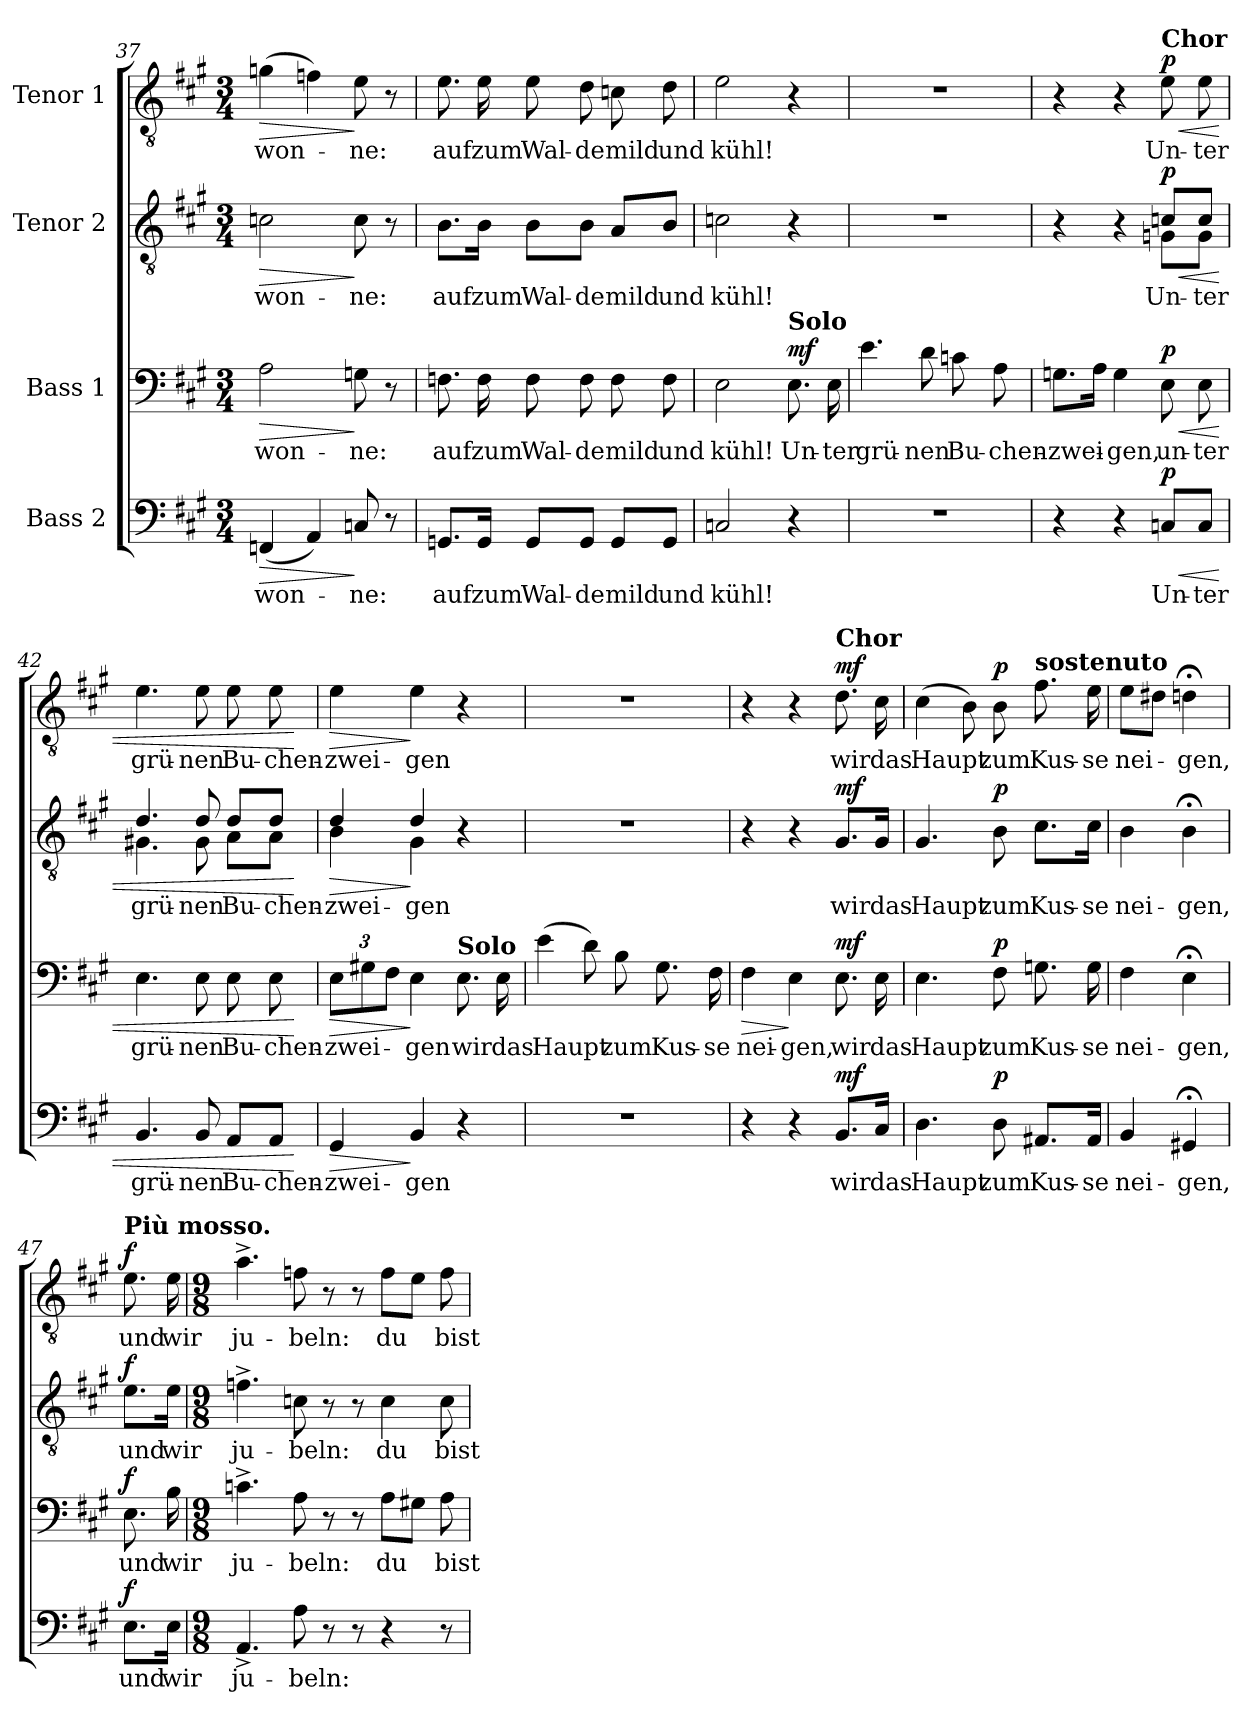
**kern	**text	**dynam	**kern	**text	**dynam	**kern	**text	**dynam	**kern	**text	**dynam
*part4	*part4	*part4	*part3	*part3	*part3	*part2	*part2	*part2	*part1	*part1	*part1
*staff4	*staff4	*staff4	*staff3	*staff3	*staff3	*staff2	*staff2	*staff2	*staff1	*staff1	*staff1
*I"Bass 2	*	*	*I"Bass 1	*	*	*I"Tenor 2	*	*	*I"Tenor 1	*	*
*clefF4	*	*	*clefF4	*	*	*clefGv2	*	*	*clefGv2	*	*
*k[f#c#g#]	*	*	*k[f#c#g#]	*	*	*k[f#c#g#]	*	*	*k[f#c#g#]	*	*
*M3/4	*	*	*M3/4	*	*	*M3/4	*	*	*M3/4	*	*
=37	=37	=37	=37	=37	=37	=37	=37	=37	=37	=37	=37
!	!LO:LY:b	!LO:HP:b	!	!LO:LY:b	!LO:HP:b	!	!LO:LY:b	!LO:HP:b	!	!LO:LY:b	!LO:HP:b
(4FFn/	won-	>	2A\	won-	>	2cn\	won-	>	(4gn\	-won-	>
4AA/)	.	.	.	.	.	.	.	.	4fn\)	.	.
!	!LO:LY:b	!	!	!LO:LY:b	!	!	!LO:LY:b	!	!	!LO:LY:b	!
8Cn/	-ne:	]	8Gn\	-ne:	]	8c\	-ne:	]	8e\	-ne:	]
8r	.	.	8r	.	.	8r	.	.	8r	.	.
!!LO:LB:g=z
=38	=38	=38	=38	=38	=38	=38	=38	=38	=38	=38	=38
!	!LO:LY:b	!	!	!LO:LY:b	!	!	!LO:LY:b	!	!	!LO:LY:b	!
8.GGn/L	auf	.	8.Fn\	auf	.	8.B\L	auf	.	8.e\	auf	.
!	!LO:LY:b	!	!	!LO:LY:b	!	!	!LO:LY:b	!	!	!LO:LY:b	!
16GG/Jk	zum	.	16F\	zum	.	16B\Jk	zum	.	16e\	zum	.
!	!LO:LY:b	!	!	!LO:LY:b	!	!	!LO:LY:b	!	!	!LO:LY:b	!
8GG/L	Wal-	.	8F\	Wal-	.	8B\L	Wal-	.	8e\	Wal-	.
!	!LO:LY:b	!	!	!LO:LY:b	!	!	!LO:LY:b	!	!	!LO:LY:b	!
8GG/J	-de	.	8F\	-de	.	8B\J	-de	.	8d\	-de	.
!	!LO:LY:b	!	!	!LO:LY:b	!	!	!LO:LY:b	!	!	!LO:LY:b	!
8GG/L	mild	.	8F\	mild	.	8A/L	mild	.	8cn\	mild	.
!	!LO:LY:b	!	!	!LO:LY:b	!	!	!LO:LY:b	!	!	!LO:LY:b	!
8GG/J	und	.	8F\	und	.	8B/J	und	.	8d\	und	.
=39	=39	=39	=39	=39	=39	=39	=39	=39	=39	=39	=39
!	!LO:LY:b	!	!	!LO:LY:b	!	!	!LO:LY:b	!	!	!LO:LY:b	!
2Cn/	kühl!	.	2E\	kühl!	.	2cn\	kühl!	.	2e\	kühl!	.
!	!	!	!LO:TX:a:B:t=Solo	!	!	!	!	!	!	!	!
!	!	!	!	!LO:LY:b	!LO:DY:a	!	!	!	!	!	!
4r	.	.	8.E\	Un-	mf	4r	.	.	4r	.	.
!	!	!	!	!LO:LY:b	!	!	!	!	!	!	!
.	.	.	16E\	-ter	.	.	.	.	.	.	.
=40	=40	=40	=40	=40	=40	=40	=40	=40	=40	=40	=40
!	!	!	!	!LO:LY:b	!	!	!	!	!	!	!
2.r	.	.	4.e\	grü-	.	2.r	.	.	2.r	.	.
!	!	!	!	!LO:LY:b	!	!	!	!	!	!	!
.	.	.	8d\	-nen	.	.	.	.	.	.	.
!	!	!	!	!LO:LY:b	!	!	!	!	!	!	!
.	.	.	8cn\	Bu-	.	.	.	.	.	.	.
!	!	!	!	!LO:LY:b	!	!	!	!	!	!	!
.	.	.	8A\	-chen-	.	.	.	.	.	.	.
=41	=41	=41	=41	=41	=41	=41	=41	=41	=41	=41	=41
!	!	!	!	!LO:LY:b	!	!	!	!	!	!	!
*	*	*	*	*	*	*^	*	*	*	*	*
4r	.	.	8.Gn\L	-zwei-	.	4r	4ryy	.	.	4r	.	.
.	.	.	16A\Jk	.	.	.	.	.	.	.	.	.
!	!	!	!	!LO:LY:b	!	!	!	!	!	!	!	!
4r	.	.	4G\	-gen,	.	4r	4ryy	.	.	4r	.	.
!	!	!	!	!	!	!	!	!	!	!LO:TX:a:B:t=Chor	!	!
!	!LO:LY:b	!LO:HP:b	!	!LO:LY:b	!LO:HP:b	!	!	!LO:LY:b	!LO:HP:b	!	!LO:LY:b	!LO:HP:b
!	!	!LO:DY:n=1:a	!	!	!LO:DY:n=1:a	!	!	!	!LO:DY:n=1:a	!	!	!LO:DY:n=1:a
8Cn/L	Un-	< p	8E\	un-	< p	8cn/L	8Gn\L	Un-	< p	8e\	Un-	< p
!	!LO:LY:b	!	!	!LO:LY:b	!	!	!	!LO:LY:b	!	!	!LO:LY:b	!
8C/J	-ter	.	8E\	-ter	.	8c/J	8G\J	-ter	.	8e\	-ter	.
=42	=42	=42	=42	=42	=42	=42	=42	=42	=42	=42	=42	=42
!	!LO:LY:b	!	!	!LO:LY:b	!	!	!	!LO:LY:b	!	!	!LO:LY:b	!
4.BB/	grü-	.	4.E\	grü-	.	4.d/	4.G#X\	grü-	.	4.e\	grü-	.
!	!LO:LY:b	!	!	!LO:LY:b	!	!	!	!LO:LY:b	!	!	!LO:LY:b	!
8BB/	-nen	.	8E\	-nen	.	8d/	8G#\	-nen	.	8e\	-nen	.
!	!LO:LY:b	!	!	!LO:LY:b	!	!	!	!LO:LY:b	!	!	!LO:LY:b	!
8AA/L	Bu-	.	8E\	Bu-	.	8d/L	8A\L	Bu-	.	8e\	Bu-	.
!	!LO:LY:b	!	!	!LO:LY:b	!	!	!	!LO:LY:b	!	!	!LO:LY:b	!
8AA/J	-chen-	.	8E\	-chen-	.	8d/J	8A\J	-chen-	.	8e\	-chen-	.
*	*	*	*	*	*	*v	*v	*	*	*	*	*
.	.	[	.	.	[	.	.	[	.	.	[
!!LO:PB:g=z
=43	=43	=43	=43	=43	=43	=43	=43	=43	=43	=43	=43
!	!LO:LY:b	!LO:HP:b	!	!	!	!	!	!	!	!	!
*	*	*	*Xbrackettup	*	*	*	*	*	*	*	*
!	!	!	!	!LO:LY:b	!LO:HP:b	!	!LO:LY:b	!LO:HP:b	!	!LO:LY:b	!LO:HP:b
*	*	*	*	*	*	*^	*	*	*	*	*
4GG#/	-zwei-	>	12E\L	-zwei-	>	4d/	4B\	-zwei-	>	4e\	-zwei-	>
.	.	.	12G#X\	.	.	.	.	.	.	.	.	.
.	.	.	12F#\J	.	.	.	.	.	.	.	.	.
!	!LO:LY:b	!	!	!LO:LY:b	!	!	!	!LO:LY:b	!	!	!LO:LY:b	!
4BB/	-gen	]	4E\	-gen	]	4d/	4G#\	-gen	]	4e\	-gen	]
!	!	!	!LO:TX:a:B:t=Solo	!	!	!	!	!	!	!	!	!
!	!	!	!	!LO:LY:b	!	!	!	!	!	!	!	!
4r	.	.	8.E\	wir	.	4r	4ryy	.	.	4r	.	.
!	!	!	!	!LO:LY:b	!	!	!	!	!	!	!	!
.	.	.	16E\	das	.	.	.	.	.	.	.	.
*	*	*	*	*	*	*v	*v	*	*	*	*	*
=44	=44	=44	=44	=44	=44	=44	=44	=44	=44	=44	=44
!	!	!	!	!LO:LY:b	!	!	!	!	!	!	!
2.r	.	.	(4e\	Haupt	.	2.r	.	.	2.r	.	.
.	.	.	8d\)	.	.	.	.	.	.	.	.
!	!	!	!	!LO:LY:b	!	!	!	!	!	!	!
.	.	.	8B\	zum	.	.	.	.	.	.	.
!	!	!	!	!LO:LY:b	!	!	!	!	!	!	!
.	.	.	8.G#\	Kus-	.	.	.	.	.	.	.
!	!	!	!	!LO:LY:b	!	!	!	!	!	!	!
.	.	.	16F#\	-se	.	.	.	.	.	.	.
=45	=45	=45	=45	=45	=45	=45	=45	=45	=45	=45	=45
!	!	!	!	!LO:LY:b	!LO:HP:b	!	!	!	!	!	!
4r	.	.	4F#\	nei-	>	4r	.	.	4r	.	.
!	!	!	!	!LO:LY:b	!	!	!	!	!	!	!
4r	.	.	4E\	-gen,	]	4r	.	.	4r	.	.
!	!	!	!	!	!	!	!	!	!LO:TX:a:B:t=Chor	!	!
!	!LO:LY:b	!LO:DY:a	!	!LO:LY:b	!LO:DY:a	!	!LO:LY:b	!LO:DY:a	!	!LO:LY:b	!LO:DY:a
8.BB/L	wir	mf	8.E\	wir	mf	8.G#/L	wir	mf	8.d\	wir	mf
!	!LO:LY:b	!	!	!LO:LY:b	!	!	!LO:LY:b	!	!	!LO:LY:b	!
16C#/Jk	das	.	16E\	das	.	16G#/Jk	das	.	16c#\	das	.
=46	=46	=46	=46	=46	=46	=46	=46	=46	=46	=46	=46
!	!LO:LY:b	!	!	!LO:LY:b	!	!	!LO:LY:b	!	!	!LO:LY:b	!
4.D\	Haupt	.	4.E\	Haupt	.	4.G#/	Haupt	.	(4c#\	Haupt	.
.	.	.	.	.	.	.	.	.	8B\)	.	.
!	!LO:LY:b	!LO:DY:a	!	!LO:LY:b	!LO:DY:a	!	!LO:LY:b	!LO:DY:a	!	!LO:LY:b	!LO:DY:a
8D\	zum	p	8F#\	zum	p	8B\	zum	p	8B\	zum	p
!	!	!	!	!	!	!	!	!	!LO:TX:a:B:t=sostenuto	!	!
!	!LO:LY:b	!	!	!LO:LY:b	!	!	!LO:LY:b	!	!	!LO:LY:b	!
8.AA#X/L	Kus-	.	8.Gn\	Kus-	.	8.c#\L	Kus-	.	8.f#\	Kus-	.
!	!LO:LY:b	!	!	!LO:LY:b	!	!	!LO:LY:b	!	!	!LO:LY:b	!
16AA#/Jk	-se	.	16G\	-se	.	16c#\Jk	-se	.	16e\	-se	.
=47	=47	=47	=47	=47	=47	=47	=47	=47	=47	=47	=47
!	!LO:LY:b	!	!	!LO:LY:b	!	!	!LO:LY:b	!	!	!LO:LY:b	!
4BB/	nei-	.	4F#\	nei-	.	4B\	nei-	.	8e\L	nei-	.
.	.	.	.	.	.	.	.	.	8d#X\J	.	.
!	!LO:LY:b	!	!	!LO:LY:b	!	!	!LO:LY:b	!	!	!LO:LY:b	!
4GG#X;</	-gen,	.	4E;<\	-gen,	.	4B;<\	-gen,	.	4dn;<\	-gen,	.
!!LO:LB:g=z
=47X4	=47X4	=47X4	=47X4	=47X4	=47X4	=47X4	=47X4	=47X4	=47X4	=47X4	=47X4
*	*	*	*	*	*	*	*	*	*MM99	*	*
!	!	!	!	!	!	!	!	!	!LO:TX:a:B:t=Più mosso.	!	!
!	!LO:LY:b	!LO:DY:a	!	!LO:LY:b	!LO:DY:a	!	!LO:LY:b	!LO:DY:a	!	!LO:LY:b	!LO:DY:a
8.E\L	und	f	8.E\	und	f	8.e\L	und	f	8.e\	und	f
!	!LO:LY:b	!	!	!LO:LY:b	!	!	!LO:LY:b	!	!	!LO:LY:b	!
16E\Jk	wir	.	16B\	wir	.	16e\Jk	wir	.	16e\	wir	.
=48	=48	=48	=48	=48	=48	=48	=48	=48	=48	=48	=48
*M9/8	*	*	*M9/8	*	*	*M9/8	*	*	*M9/8	*	*
!	!LO:LY:b	!	!	!LO:LY:b	!	!	!LO:LY:b	!	!	!LO:LY:b	!
4.AA^/	ju-	.	4.cn^\	ju-	.	4.fn^\	ju-	.	4.a^\	ju-	.
!	!LO:LY:b	!	!	!LO:LY:b	!	!	!LO:LY:b	!	!	!LO:LY:b	!
8A\	-beln:	.	8A\	-beln:	.	8cn\	-beln:	.	8fn\	-beln:	.
8r	.	.	8r	.	.	8r	.	.	8r	.	.
8r	.	.	8r	.	.	8r	.	.	8r	.	.
!	!	!	!	!LO:LY:b	!	!	!LO:LY:b	!	!	!LO:LY:b	!
4r	.	.	8A\L	du	.	4c\	du	.	8f\L	du	.
.	.	.	8G#X\J	.	.	.	.	.	8e\J	.	.
!	!	!	!	!LO:LY:b	!	!	!LO:LY:b	!	!	!LO:LY:b	!
8r	.	.	8A\	bist	.	8c\	bist	.	8f\	bist	.
=	=	=	=	=	=	=	=	=	=	=	=
*-	*-	*-	*-	*-	*-	*-	*-	*-	*-	*-	*-
